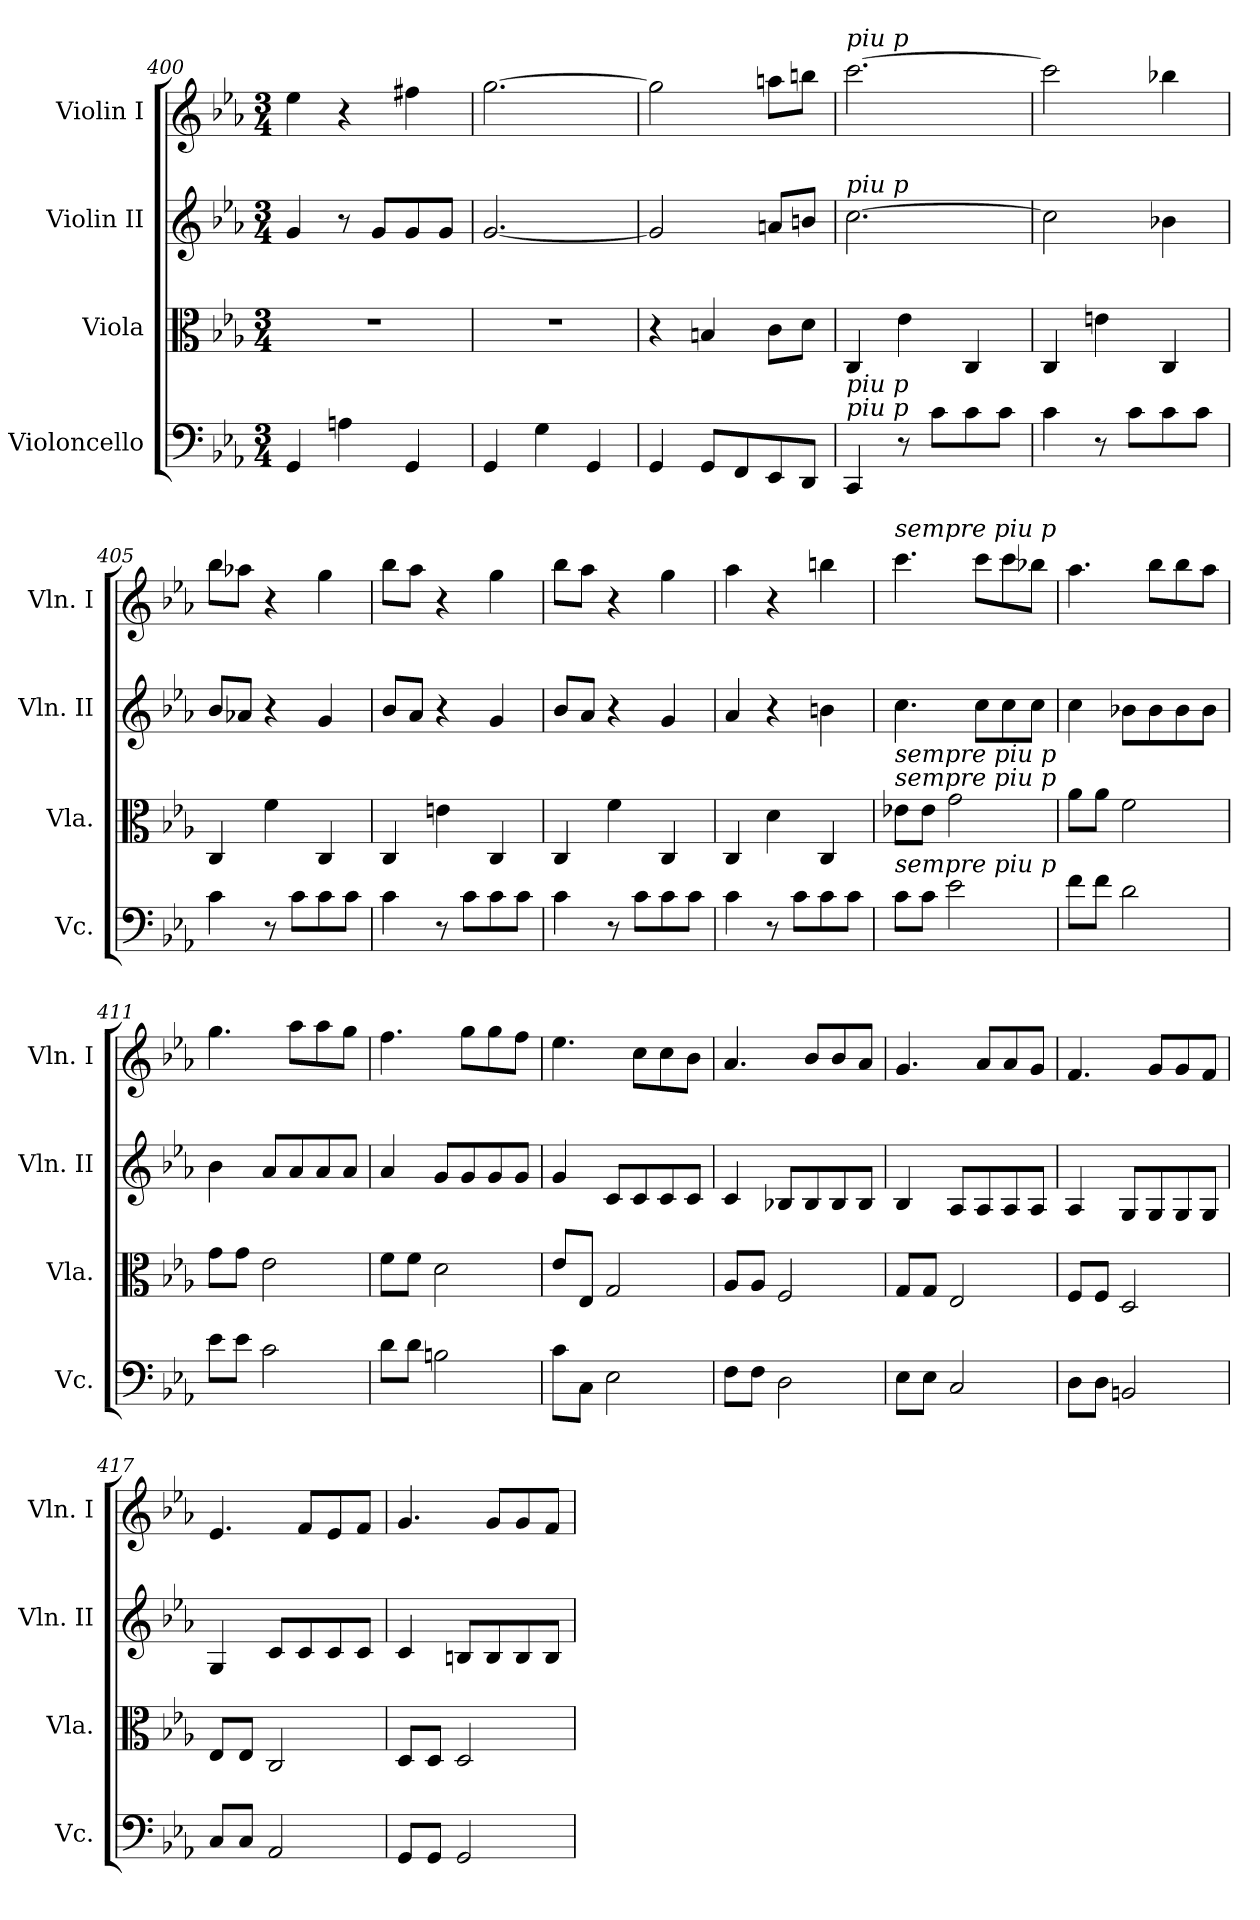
**kern	**kern	**kern	**kern
*part4	*part3	*part2	*part1
*staff4	*staff3	*staff2	*staff1
*I"Violoncello	*I"Viola	*I"Violin II	*I"Violin I
*I'Vc.	*I'Vla.	*I'Vln. II	*I'Vln. I
*clefF4	*clefC3	*clefG2	*clefG2
*k[b-e-a-]	*k[b-e-a-]	*k[b-e-a-]	*k[b-e-a-]
*c:	*c:	*c:	*c:
*M3/4	*M3/4	*M3/4	*M3/4
=400	=400	=400	=400
4GG/	2.r	4g/	4ee-\
4An\	.	8r	4r
.	.	8g/L	.
4GG/	.	8g/	4ff#X\
.	.	8g/J	.
=401	=401	=401	=401
4GG/	2.r	[2.g/	[2.gg\
4G\	.	.	.
4GG/	.	.	.
=402	=402	=402	=402
4GG/	4r	2g/]	2gg\]
8GG/L	4Bn/	.	.
8FF/	.	.	.
8EE-/	8c\L	8an/L	8aan\L
8DD/J	8d\J	8bn/J	8bbn\J
=403	=403	=403	=403
!	!	!	!LO:TX:a:i:t=piu p
!	!	!LO:TX:a:i:t=piu p	!
!LO:TX:a:i:t=piu p	!	!	!
!LO:TX:a:i:t=piu p	!	!	!
4CC/	4C/	[2.cc\	[2.ccc\
8r	4e-\	.	.
8c\L	.	.	.
8c\	4C/	.	.
8c\J	.	.	.
=404	=404	=404	=404
4c\	4C/	2cc\]	2ccc\]
8r	4en\	.	.
8c\L	.	.	.
8c\	4C/	4b-X\	4bb-X\
8c\J	.	.	.
=405	=405	=405	=405
4c\	4C/	8b-/L	8bb-\L
.	.	8a-X/J	8aa-X\J
8r	4f\	4r	4r
8c\L	.	.	.
8c\	4C/	4g/	4gg\
8c\J	.	.	.
=406	=406	=406	=406
4c\	4C/	8b-/L	8bb-\L
.	.	8a-/J	8aa-\J
8r	4en\	4r	4r
8c\L	.	.	.
8c\	4C/	4g/	4gg\
8c\J	.	.	.
=407	=407	=407	=407
4c\	4C/	8b-/L	8bb-\L
.	.	8a-/J	8aa-\J
8r	4f\	4r	4r
8c\L	.	.	.
8c\	4C/	4g/	4gg\
8c\J	.	.	.
=408	=408	=408	=408
4c\	4C/	4a-/	4aa-\
8r	4d\	4r	4r
8c\L	.	.	.
8c\	4C/	4bn\	4bbn\
8c\J	.	.	.
=409	=409	=409	=409
!	!	!	!LO:TX:a:i:t=sempre piu p
!	!LO:TX:a:i:t=sempre piu p	!	!
!	!LO:TX:a:i:t=sempre piu p	!	!
!LO:TX:a:i:t=sempre piu p	!	!	!
8c\L	8e-X\L	4.cc\	4.ccc\
8c\J	8e-\J	.	.
2e-\	2g\	.	.
.	.	8cc\L	8ccc\L
.	.	8cc\	8ccc\
.	.	8cc\J	8bb-X\J
=410	=410	=410	=410
8f\L	8a-\L	4cc\	4.aa-\
8f\J	8a-\J	.	.
2d\	2f\	8b-X\L	.
.	.	8b-\	8bb-\L
.	.	8b-\	8bb-\
.	.	8b-\J	8aa-\J
=411	=411	=411	=411
8e-\L	8g\L	4b-\	4.gg\
8e-\J	8g\J	.	.
2c\	2e-\	8a-/L	.
.	.	8a-/	8aa-\L
.	.	8a-/	8aa-\
.	.	8a-/J	8gg\J
=412	=412	=412	=412
8d\L	8f\L	4a-/	4.ff\
8d\J	8f\J	.	.
2Bn\	2d\	8g/L	.
.	.	8g/	8gg\L
.	.	8g/	8gg\
.	.	8g/J	8ff\J
=413	=413	=413	=413
8c\L	8e-/L	4g/	4.ee-\
8C\J	8E-/J	.	.
2E-\	2G/	8c/L	.
.	.	8c/	8cc\L
.	.	8c/	8cc\
.	.	8c/J	8b-\J
=414	=414	=414	=414
8F\L	8A-/L	4c/	4.a-/
8F\J	8A-/J	.	.
2D\	2F/	8B-X/L	.
.	.	8B-/	8b-/L
.	.	8B-/	8b-/
.	.	8B-/J	8a-/J
=415	=415	=415	=415
8E-\L	8G/L	4B-/	4.g/
8E-\J	8G/J	.	.
2C/	2E-/	8A-/L	.
.	.	8A-/	8a-/L
.	.	8A-/	8a-/
.	.	8A-/J	8g/J
=416	=416	=416	=416
8D\L	8F/L	4A-/	4.f/
8D\J	8F/J	.	.
2BBn/	2D/	8G/L	.
.	.	8G/	8g/L
.	.	8G/	8g/
.	.	8G/J	8f/J
=417	=417	=417	=417
8C/L	8E-/L	4G/	4.e-/
8C/J	8E-/J	.	.
2AA-/	2C/	8c/L	.
.	.	8c/	8f/L
.	.	8c/	8e-/
.	.	8c/J	8f/J
=418	=418	=418	=418
8GG/L	8D/L	4c/	4.g/
8GG/J	8D/J	.	.
2GG/	2D/	8Bn/L	.
.	.	8B/	8g/L
.	.	8B/	8g/
.	.	8B/J	8f/J
=	=	=	=
*-	*-	*-	*-
